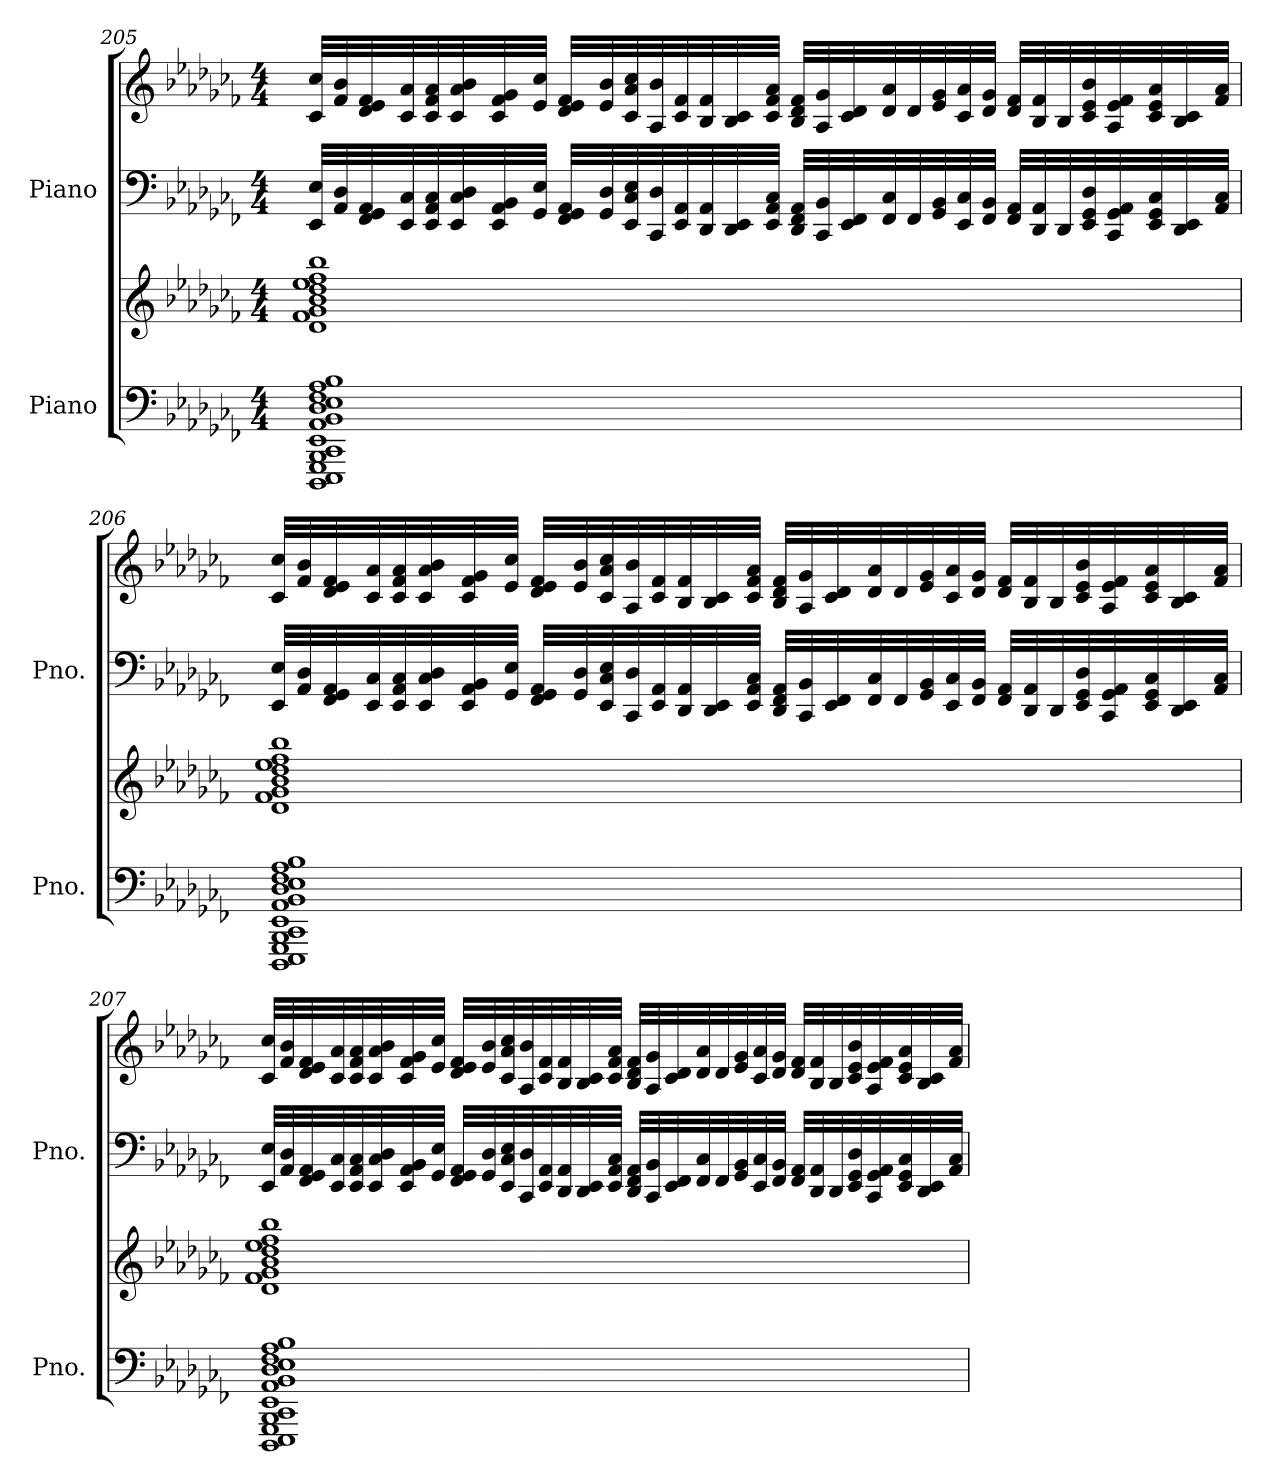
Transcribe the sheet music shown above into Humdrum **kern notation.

**kern	**kern	**kern	**kern
*part2	*part2	*part1	*part1
*staff4	*staff3	*staff2	*staff1
*I"Piano	*	*I"Piano	*
*I'Pno.	*	*I'Pno.	*
!!LO:LB:g=z
*clefF4	*clefG2	*clefF4	*clefG2
*ITrd14c24	*ITrd14c24	*ITrd-21c-36	*ITrd-21c-36
*k[b-e-a-d-g-c-f-]	*k[b-e-a-d-g-c-f-]	*k[b-e-a-d-g-c-f-]	*k[b-e-a-d-g-c-f-]
*M4/4	*M4/4	*M4/4	*M4/4
=205	=205	=205	=205
1DDDDD- 1EEEEE- 1GGGGG- 1BBBBB- 1CCCC- 1EEEE- 1AAAA- 1BBBB- 1DDD- 1EEE- 1FFF- 1AAA- 1BBB-	1DD- 1FF- 1GG- 1BB- 1D- 1E- 1F- 1B-	32ee-/ 32eee-/LLL	32cccc-/ 32ccccc-/LLL
.	.	32aa-/ 32ddd-/	32ffff-/ 32bbbb-/
.	.	32ff-/ 32gg-/ 32aa-/	32dddd-/ 32eeee-/ 32ffff-/
.	.	32ee-/ 32ccc-/	32cccc-/ 32aaaa-/
.	.	32ee-/ 32aa-/ 32ccc-/	32cccc-/ 32ffff-/ 32aaaa-/
.	.	32ee-/ 32ccc-/ 32ddd-/	32cccc-/ 32aaaa-/ 32bbbb-/
.	.	32ee-/ 32aa-/ 32bb-/	32cccc-/ 32ffff-/ 32gggg-/
.	.	32gg-/ 32eee-/JJJ	32eeee-/ 32ccccc-/JJJ
.	.	32ff-/ 32gg-/ 32aa-/LLL	32dddd-/ 32eeee-/ 32ffff-/LLL
.	.	32gg-/ 32ddd-/	32eeee-/ 32bbbb-/
.	.	32ee-/ 32ccc-/ 32eee-/	32cccc-/ 32aaaa-/ 32ccccc-/
.	.	32cc-/ 32ddd-/	32aaa-/ 32bbbb-/
.	.	32ee-/ 32aa-/	32cccc-/ 32ffff-/
.	.	32dd-/ 32aa-/	32bbb-/ 32ffff-/
.	.	32dd-/ 32ee-/	32bbb-/ 32cccc-/
.	.	32ee-/ 32aa-/ 32ccc-/JJJ	32cccc-/ 32ffff-/ 32aaaa-/JJJ
.	.	32dd-/ 32ff-/ 32aa-/LLL	32bbb-/ 32dddd-/ 32ffff-/LLL
.	.	32cc-/ 32bb-/	32aaa-/ 32gggg-/
.	.	32ee-/ 32ff-/	32cccc-/ 32dddd-/
.	.	32ff-/ 32ccc-/	32dddd-/ 32aaaa-/
.	.	32ff-/	32dddd-/
.	.	32gg-/ 32bb-/	32eeee-/ 32gggg-/
.	.	32ee-/ 32ccc-/	32cccc-/ 32aaaa-/
.	.	32ff-/ 32bb-/JJJ	32dddd-/ 32gggg-/JJJ
.	.	32ff-/ 32aa-/LLL	32dddd-/ 32ffff-/LLL
.	.	32dd-/ 32aa-/	32bbb-/ 32ffff-/
.	.	32dd-/	32bbb-/
.	.	32ee-/ 32gg-/ 32ddd-/	32cccc-/ 32eeee-/ 32bbbb-/
.	.	32cc-/ 32gg-/ 32aa-/	32aaa-/ 32eeee-/ 32ffff-/
.	.	32ee-/ 32gg-/ 32ccc-/	32cccc-/ 32eeee-/ 32aaaa-/
.	.	32dd-/ 32ee-/	32bbb-/ 32cccc-/
.	.	32aa-/ 32ccc-/JJJ	32ffff-/ 32aaaa-/JJJ
!!LO:LB:g=z
=206	=206	=206	=206
1DDDDD- 1EEEEE- 1GGGGG- 1BBBBB- 1CCCC- 1EEEE- 1AAAA- 1BBBB- 1DDD- 1EEE- 1FFF- 1AAA- 1BBB-	1DD- 1FF- 1GG- 1BB- 1D- 1E- 1F- 1B-	32ee-/ 32eee-/LLL	32cccc-/ 32ccccc-/LLL
.	.	32aa-/ 32ddd-/	32ffff-/ 32bbbb-/
.	.	32ff-/ 32gg-/ 32aa-/	32dddd-/ 32eeee-/ 32ffff-/
.	.	32ee-/ 32ccc-/	32cccc-/ 32aaaa-/
.	.	32ee-/ 32aa-/ 32ccc-/	32cccc-/ 32ffff-/ 32aaaa-/
.	.	32ee-/ 32ccc-/ 32ddd-/	32cccc-/ 32aaaa-/ 32bbbb-/
.	.	32ee-/ 32aa-/ 32bb-/	32cccc-/ 32ffff-/ 32gggg-/
.	.	32gg-/ 32eee-/JJJ	32eeee-/ 32ccccc-/JJJ
.	.	32ff-/ 32gg-/ 32aa-/LLL	32dddd-/ 32eeee-/ 32ffff-/LLL
.	.	32gg-/ 32ddd-/	32eeee-/ 32bbbb-/
.	.	32ee-/ 32ccc-/ 32eee-/	32cccc-/ 32aaaa-/ 32ccccc-/
.	.	32cc-/ 32ddd-/	32aaa-/ 32bbbb-/
.	.	32ee-/ 32aa-/	32cccc-/ 32ffff-/
.	.	32dd-/ 32aa-/	32bbb-/ 32ffff-/
.	.	32dd-/ 32ee-/	32bbb-/ 32cccc-/
.	.	32ee-/ 32aa-/ 32ccc-/JJJ	32cccc-/ 32ffff-/ 32aaaa-/JJJ
.	.	32dd-/ 32ff-/ 32aa-/LLL	32bbb-/ 32dddd-/ 32ffff-/LLL
.	.	32cc-/ 32bb-/	32aaa-/ 32gggg-/
.	.	32ee-/ 32ff-/	32cccc-/ 32dddd-/
.	.	32ff-/ 32ccc-/	32dddd-/ 32aaaa-/
.	.	32ff-/	32dddd-/
.	.	32gg-/ 32bb-/	32eeee-/ 32gggg-/
.	.	32ee-/ 32ccc-/	32cccc-/ 32aaaa-/
.	.	32ff-/ 32bb-/JJJ	32dddd-/ 32gggg-/JJJ
.	.	32ff-/ 32aa-/LLL	32dddd-/ 32ffff-/LLL
.	.	32dd-/ 32aa-/	32bbb-/ 32ffff-/
.	.	32dd-/	32bbb-/
.	.	32ee-/ 32gg-/ 32ddd-/	32cccc-/ 32eeee-/ 32bbbb-/
.	.	32cc-/ 32gg-/ 32aa-/	32aaa-/ 32eeee-/ 32ffff-/
.	.	32ee-/ 32gg-/ 32ccc-/	32cccc-/ 32eeee-/ 32aaaa-/
.	.	32dd-/ 32ee-/	32bbb-/ 32cccc-/
.	.	32aa-/ 32ccc-/JJJ	32ffff-/ 32aaaa-/JJJ
!!LO:PB:g=z
=207	=207	=207	=207
1DDDDD- 1EEEEE- 1GGGGG- 1BBBBB- 1CCCC- 1EEEE- 1AAAA- 1BBBB- 1DDD- 1EEE- 1FFF- 1AAA- 1BBB-	1DD- 1FF- 1GG- 1BB- 1D- 1E- 1F- 1B-	32ee-/ 32eee-/LLL	32cccc-/ 32ccccc-/LLL
.	.	32aa-/ 32ddd-/	32ffff-/ 32bbbb-/
.	.	32ff-/ 32gg-/ 32aa-/	32dddd-/ 32eeee-/ 32ffff-/
.	.	32ee-/ 32ccc-/	32cccc-/ 32aaaa-/
.	.	32ee-/ 32aa-/ 32ccc-/	32cccc-/ 32ffff-/ 32aaaa-/
.	.	32ee-/ 32ccc-/ 32ddd-/	32cccc-/ 32aaaa-/ 32bbbb-/
.	.	32ee-/ 32aa-/ 32bb-/	32cccc-/ 32ffff-/ 32gggg-/
.	.	32gg-/ 32eee-/JJJ	32eeee-/ 32ccccc-/JJJ
.	.	32ff-/ 32gg-/ 32aa-/LLL	32dddd-/ 32eeee-/ 32ffff-/LLL
.	.	32gg-/ 32ddd-/	32eeee-/ 32bbbb-/
.	.	32ee-/ 32ccc-/ 32eee-/	32cccc-/ 32aaaa-/ 32ccccc-/
.	.	32cc-/ 32ddd-/	32aaa-/ 32bbbb-/
.	.	32ee-/ 32aa-/	32cccc-/ 32ffff-/
.	.	32dd-/ 32aa-/	32bbb-/ 32ffff-/
.	.	32dd-/ 32ee-/	32bbb-/ 32cccc-/
.	.	32ee-/ 32aa-/ 32ccc-/JJJ	32cccc-/ 32ffff-/ 32aaaa-/JJJ
.	.	32dd-/ 32ff-/ 32aa-/LLL	32bbb-/ 32dddd-/ 32ffff-/LLL
.	.	32cc-/ 32bb-/	32aaa-/ 32gggg-/
.	.	32ee-/ 32ff-/	32cccc-/ 32dddd-/
.	.	32ff-/ 32ccc-/	32dddd-/ 32aaaa-/
.	.	32ff-/	32dddd-/
.	.	32gg-/ 32bb-/	32eeee-/ 32gggg-/
.	.	32ee-/ 32ccc-/	32cccc-/ 32aaaa-/
.	.	32ff-/ 32bb-/JJJ	32dddd-/ 32gggg-/JJJ
.	.	32ff-/ 32aa-/LLL	32dddd-/ 32ffff-/LLL
.	.	32dd-/ 32aa-/	32bbb-/ 32ffff-/
.	.	32dd-/	32bbb-/
.	.	32ee-/ 32gg-/ 32ddd-/	32cccc-/ 32eeee-/ 32bbbb-/
.	.	32cc-/ 32gg-/ 32aa-/	32aaa-/ 32eeee-/ 32ffff-/
.	.	32ee-/ 32gg-/ 32ccc-/	32cccc-/ 32eeee-/ 32aaaa-/
.	.	32dd-/ 32ee-/	32bbb-/ 32cccc-/
.	.	32aa-/ 32ccc-/JJJ	32ffff-/ 32aaaa-/JJJ
=	=	=	=
*-	*-	*-	*-
